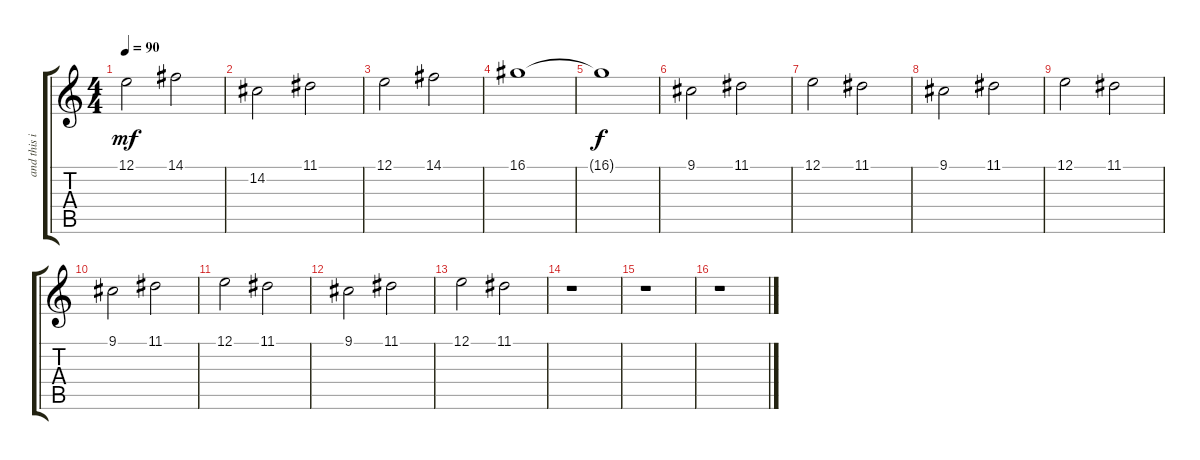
\track ("and this instrument to" "and this i") {instrument piccolo}
\staff {score tabs}
\tuning (E4 B3 G3 D3 A2 E2) {hide}
\ts (4 4)
\tempo 90
\clef g2
\ks c
12.1.2{dy mf} 14.1.2 |
14.2.2 11.1.2 |
12.1.2 14.1.2 |
16.1.1 |
16.1{t}.1{dy f} |
9.1.2 11.1.2 |
12.1.2 11.1.2 |
9.1.2 11.1.2 |
12.1.2 11.1.2 |
9.1.2 11.1.2 |
12.1.2 11.1.2 |
9.1.2 11.1.2 |
12.1.2 11.1.2 |
r.1 |
r.1 |
r.1
